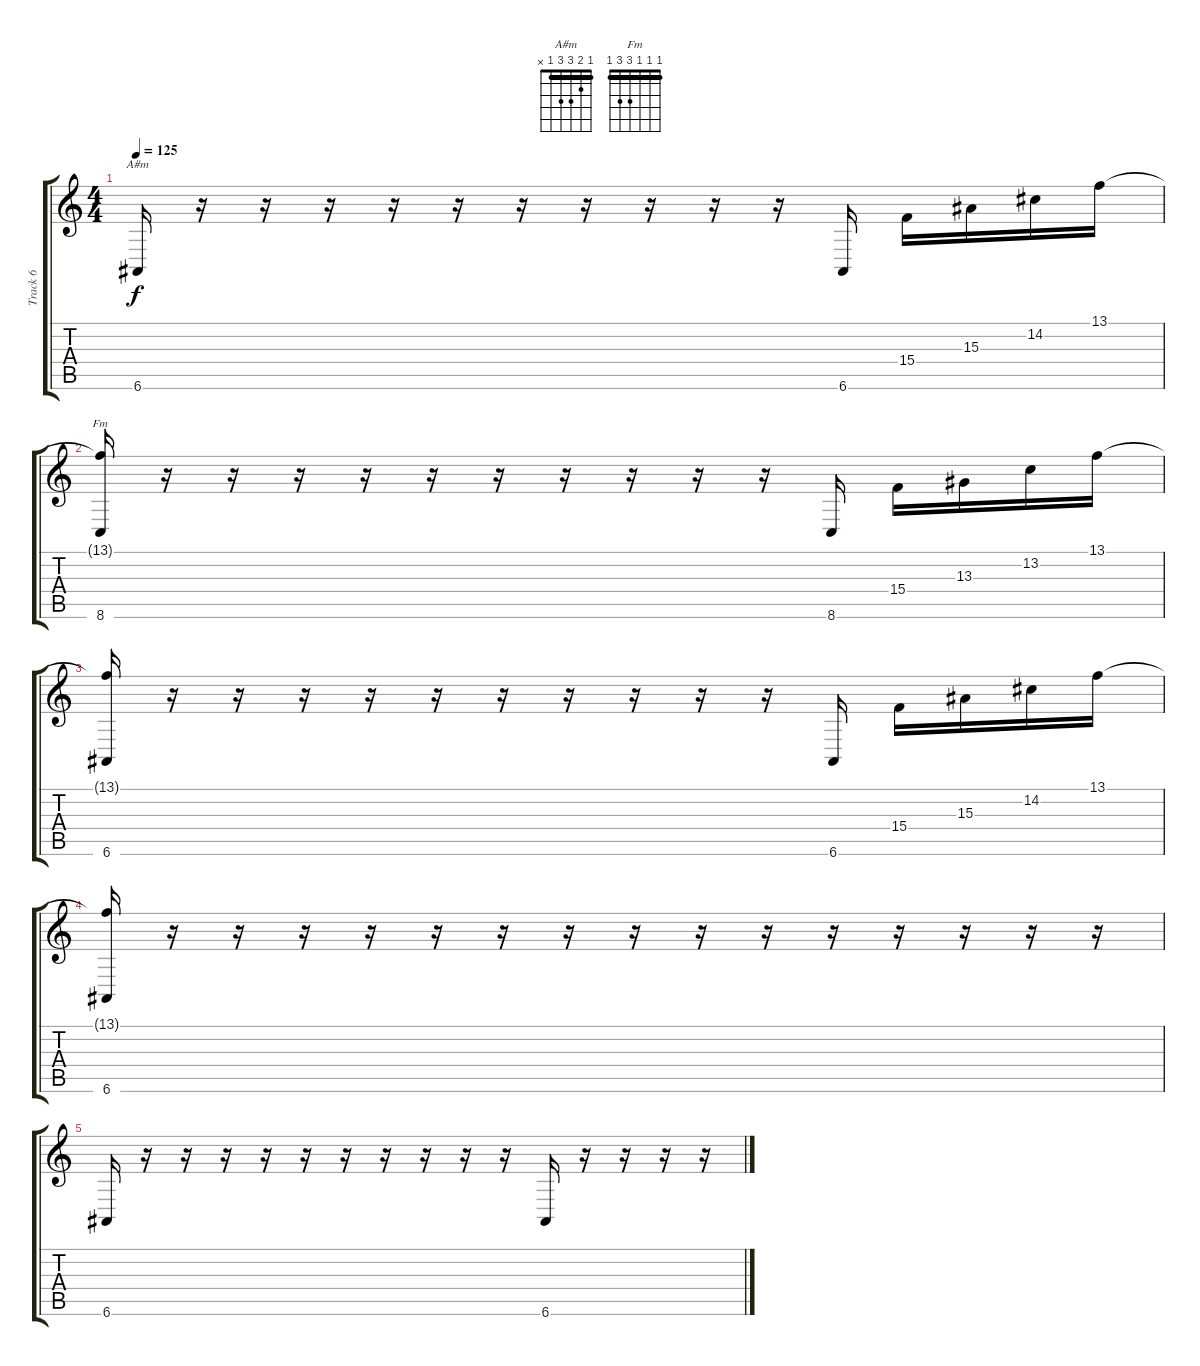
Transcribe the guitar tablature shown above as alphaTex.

\track ("Track 6" "Track 6") {instrument fx4atmosphere}
\staff {score tabs}
\tuning (E4 B3 G3 D3 A2 E2) {hide}
\chord ("A#m" 1 2 3 3 1 x) {barre 1}
\chord ("Fm" 1 1 1 3 3 1) {barre 1}
\ts (4 4)
\tempo 125
\clef g2
\ks c
6.6.16{ch "A#m" dy f} r.16 r.16 r.16 r.16 r.16 r.16 r.16 r.16 r.16 r.16 6.6.16 15.4.16 15.3.16 14.2.16 13.1.16 |
(13.1{t} 8.6).16{ch "Fm"} r.16 r.16 r.16 r.16 r.16 r.16 r.16 r.16 r.16 r.16 8.6.16 15.4.16 13.3.16 13.2.16 13.1.16 |
(13.1{t} 6.6).16 r.16 r.16 r.16 r.16 r.16 r.16 r.16 r.16 r.16 r.16 6.6.16 15.4.16 15.3.16 14.2.16 13.1.16 |
(13.1{t} 6.6).16 r.16 r.16 r.16 r.16 r.16 r.16 r.16 r.16 r.16 r.16 r.16 r.16 r.16 r.16 r.16 |
6.6.16 r.16 r.16 r.16 r.16 r.16 r.16 r.16 r.16 r.16 r.16 6.6.16 r.16 r.16 r.16 r.16
